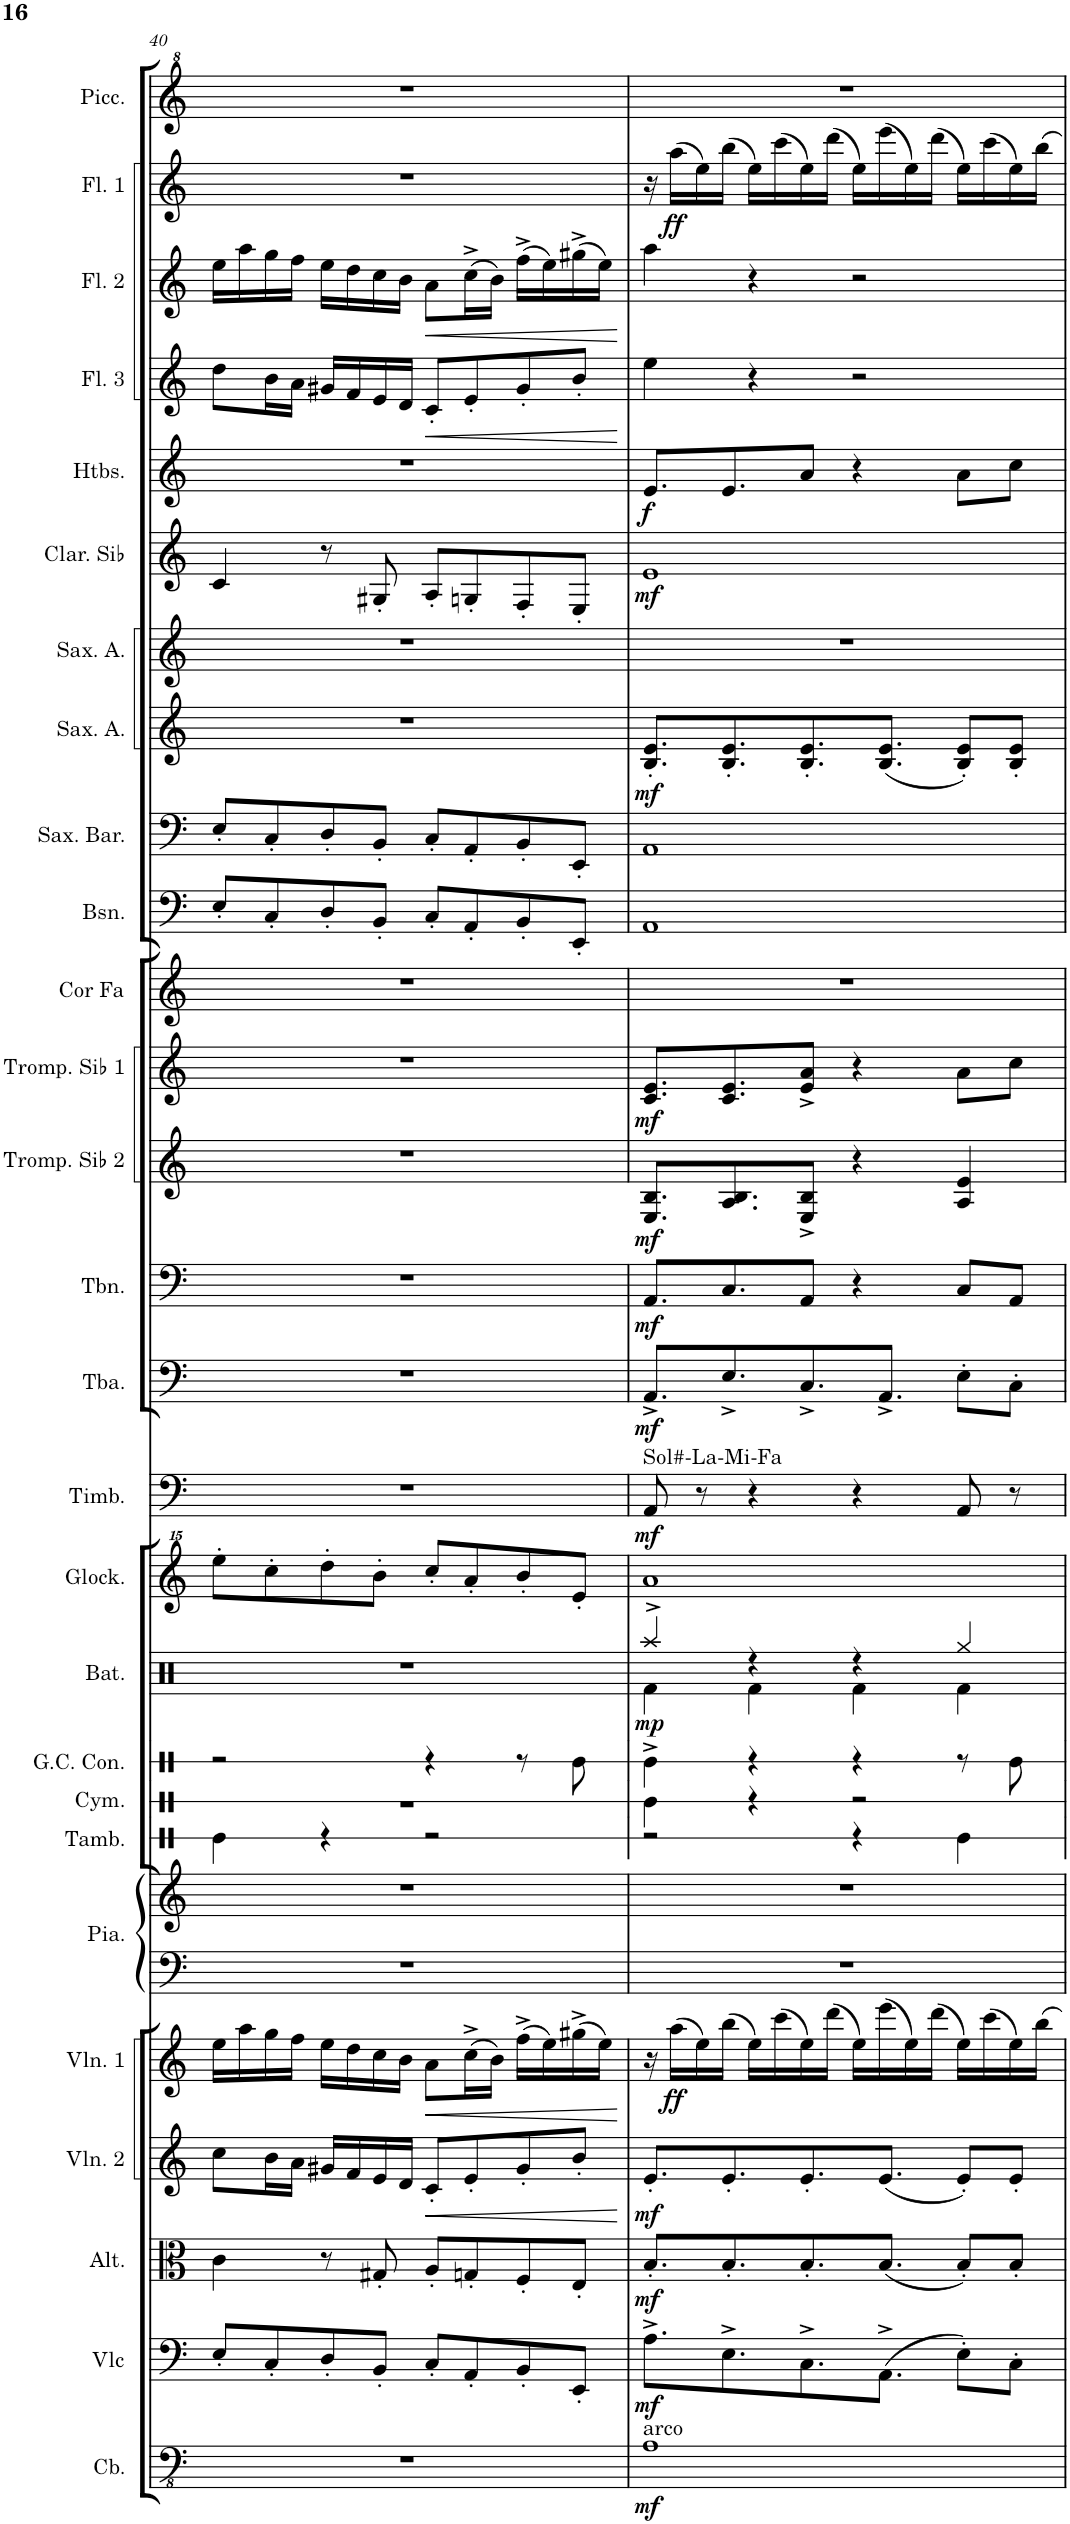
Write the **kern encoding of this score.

**kern	**dynam	**kern	**dynam	**kern	**dynam	**kern	**dynam	**kern	**dynam	**kern	**kern	**kern	**kern	**dynam	**kern	**kern	**dynam	**kern	**dynam	**kern	**dynam	**kern	**dynam	**kern	**dynam	**kern	**kern	**kern	**kern	**dynam	**kern	**kern	**dynam	**kern	**dynam	**kern	**dynam	**kern	**dynam	**kern	**dynam	**kern
*part25	*part25	*part24	*part24	*part23	*part23	*part22	*part22	*part21	*part21	*part20	*part20	*part19	*part18	*part18	*part17	*part16	*part16	*part15	*part15	*part14	*part14	*part13	*part13	*part12	*part12	*part11	*part10	*part9	*part8	*part8	*part7	*part6	*part6	*part5	*part5	*part4	*part4	*part3	*part3	*part2	*part2	*part1
*staff26	*staff26	*staff25	*staff25	*staff24	*staff24	*staff23	*staff23	*staff22	*staff22	*staff21	*staff20	*staff19	*staff18	*staff18	*staff17	*staff16	*staff16	*staff15	*staff15	*staff14	*staff14	*staff13	*staff13	*staff12	*staff12	*staff11	*staff10	*staff9	*staff8	*staff8	*staff7	*staff6	*staff6	*staff5	*staff5	*staff4	*staff4	*staff3	*staff3	*staff2	*staff2	*staff1
*I"Contrebasse	*	*I"Violoncelle	*	*I"Alto	*	*I"Violon 2	*	*I"Violon 1	*	*I"Piano	*	*I"Grosse caisse de concert	*I"Batterie	*	*I"Glockenspiel	*I"Timbales	*	*I"Tuba	*	*I"Trombone	*	*I"Trompette en Sib 2	*	*I"Trompette en Sib 1	*	*I"Cor en Fa	*I"Basson	*I"Saxophone Baryton	*I"Saxophone Alto	*	*I"Sax. Solo	*I"Clarinette en Sib	*	*I"Hautbois	*	*I"Flûte 3	*	*I"Flûte 2	*	*I"Flûte 1	*	*I"Piccolo
*I'Cb.	*	*I'Vlc	*	*I'Alt.	*	*I'Vln. 2	*	*I'Vln. 1	*	*I'Pia.	*	*I'G.C. Con.	*I'Bat.	*	*I'Glock.	*I'Timb.	*	*I'Tba.	*	*I'Tbn.	*	*I'Tromp. Sib 2	*	*I'Tromp. Sib 1	*	*I'Cor Fa	*I'Bsn.	*I'Sax. Bar.	*I'Sax. A.	*	*	*I'Clar. Sib	*	*I'Htbs.	*	*I'Fl. 3	*	*I'Fl. 2	*	*I'Fl. 1	*	*I'Picc.
!!LO:PB:g=z
*clefFv4	*	*clefF4	*	*clefC3	*	*clefG2	*	*clefG2	*	*clefF4	*clefG2	*clefX	*clefX	*	*clefG^^2	*clefF4	*	*clefF4	*	*clefF4	*	*clefG2	*	*clefG2	*	*clefG2	*clefF4	*clefF4	*clefG2	*	*clefG2	*clefG2	*	*clefG2	*	*clefG2	*	*clefG2	*	*clefG2	*	*clefG^2
*ITrd7c12	*	*	*	*	*	*	*	*	*	*	*	*	*	*	*	*	*	*	*	*	*	*ITrd1c2	*	*ITrd1c2	*	*ITrd4c7	*	*ITrd12c21	*ITrd5c9	*	*ITrd5c9	*ITrd1c2	*	*	*	*	*	*	*	*	*	*ITrd-7c-12
*k[]	*	*k[]	*	*k[]	*	*k[]	*	*k[]	*	*k[]	*k[]	*k[]	*k[]	*	*k[]	*k[]	*	*k[]	*	*k[]	*	*k[]	*	*k[]	*	*k[]	*k[]	*k[]	*k[]	*	*k[]	*k[]	*	*k[]	*	*k[]	*	*k[]	*	*k[]	*	*k[]
*M4/4	*	*M4/4	*	*M4/4	*	*M4/4	*	*M4/4	*	*M4/4	*M4/4	*M4/4	*M4/4	*	*M4/4	*M4/4	*	*M4/4	*	*M4/4	*	*M4/4	*	*M4/4	*	*M4/4	*M4/4	*M4/4	*M4/4	*	*M4/4	*M4/4	*	*M4/4	*	*M4/4	*	*M4/4	*	*M4/4	*	*M4/4
*met(c)	*	*met(c)	*	*met(c)	*	*met(c)	*	*met(c)	*	*met(c)	*met(c)	*met(c)	*met(c)	*	*met(c)	*met(c)	*	*met(c)	*	*met(c)	*	*met(c)	*	*met(c)	*	*met(c)	*met(c)	*met(c)	*met(c)	*	*met(c)	*met(c)	*	*met(c)	*	*met(c)	*	*met(c)	*	*met(c)	*	*met(c)
=40	=40	=40	=40	=40	=40	=40	=40	=40	=40	=40	=40	=40	=40	=40	=40	=40	=40	=40	=40	=40	=40	=40	=40	=40	=40	=40	=40	=40	=40	=40	=40	=40	=40	=40	=40	=40	=40	=40	=40	=40	=40	=40
1r	.	8E'/L	.	4c\	.	8cc\L	.	16ee\LL	.	1r	1r	2r	1r	.	8eeee'\L	1r	.	1r	.	1r	.	1r	.	1r	.	1r	8E'/L	8E'/L	1r	.	1r	4c/	.	1r	.	8dd\L	.	16ee\LL	.	1r	.	1r
.	.	.	.	.	.	.	.	16aa\	.	.	.	.	.	.	.	.	.	.	.	.	.	.	.	.	.	.	.	.	.	.	.	.	.	.	.	.	.	16aa\	.	.	.	.
.	.	8C'/	.	.	.	16b\L	.	16gg\	.	.	.	.	.	.	8cccc'\	.	.	.	.	.	.	.	.	.	.	.	8C'/	8C'/	.	.	.	.	.	.	.	16b\L	.	16gg\	.	.	.	.
.	.	.	.	.	.	16a\JJ	.	16ff\JJ	.	.	.	.	.	.	.	.	.	.	.	.	.	.	.	.	.	.	.	.	.	.	.	.	.	.	.	16a\JJ	.	16ff\JJ	.	.	.	.
.	.	8D'/	.	8r	.	16g#X/LL	.	16ee\LL	.	.	.	.	.	.	8dddd'\	.	.	.	.	.	.	.	.	.	.	.	8D'/	8D'/	.	.	.	8r	.	.	.	16g#X/LL	.	16ee\LL	.	.	.	.
.	.	.	.	.	.	16f/	.	16dd\	.	.	.	.	.	.	.	.	.	.	.	.	.	.	.	.	.	.	.	.	.	.	.	.	.	.	.	16f/	.	16dd\	.	.	.	.
.	.	8BB'/J	.	8G#X'/	.	16e/	.	16cc\	.	.	.	.	.	.	8bbb'\J	.	.	.	.	.	.	.	.	.	.	.	8BB'/J	8BB'/J	.	.	.	8G#X'/	.	.	.	16e/	.	16cc\	.	.	.	.
.	.	.	.	.	.	16d/JJ	.	16b\JJ	.	.	.	.	.	.	.	.	.	.	.	.	.	.	.	.	.	.	.	.	.	.	.	.	.	.	.	16d/JJ	.	16b\JJ	.	.	.	.
!	!	!	!	!	!	!	!LO:HP:b	!	!LO:HP:b	!	!	!	!	!	!	!	!	!	!	!	!	!	!	!	!	!	!	!	!	!	!	!	!	!	!	!	!LO:HP:b	!	!LO:HP:b	!	!	!
.	.	8C'/L	.	8A'/L	.	8c'/L	<	8a\L	<	.	.	4r	.	.	8cccc'/L	.	.	.	.	.	.	.	.	.	.	.	8C'/L	8C'/L	.	.	.	8A'/L	.	.	.	8c'/L	<	8a\L	<	.	.	.
.	.	8AA'/	.	8Gn'/	.	8e'/	.	(16cc^\L	.	.	.	.	.	.	8aaa'/	.	.	.	.	.	.	.	.	.	.	.	8AA'/	8AA'/	.	.	.	8Gn'/	.	.	.	8e'/	.	(16cc^\L	.	.	.	.
.	.	.	.	.	.	.	.	16b\JJ)	.	.	.	.	.	.	.	.	.	.	.	.	.	.	.	.	.	.	.	.	.	.	.	.	.	.	.	.	.	16b\JJ)	.	.	.	.
.	.	8BB'/	.	8F'/	.	8g#'/	.	(16ff^\LL	.	.	.	8r	.	.	8bbb'/	.	.	.	.	.	.	.	.	.	.	.	8BB'/	8BB'/	.	.	.	8F'/	.	.	.	8g#'/	.	(16ff^\LL	.	.	.	.
.	.	.	.	.	.	.	.	16ee\)	.	.	.	.	.	.	.	.	.	.	.	.	.	.	.	.	.	.	.	.	.	.	.	.	.	.	.	.	.	16ee\)	.	.	.	.
.	.	8EE'/J	.	8E'/J	.	8b'/J	.	(16gg#X^\	.	.	.	8Re\	.	.	8eee'/J	.	.	.	.	.	.	.	.	.	.	.	8EE'/J	8EE'/J	.	.	.	8E'/J	.	.	.	8b'/J	.	(16gg#X^\	.	.	.	.
.	.	.	.	.	.	.	.	16ee\JJ)	.	.	.	.	.	.	.	.	.	.	.	.	.	.	.	.	.	.	.	.	.	.	.	.	.	.	.	.	.	16ee\JJ)	.	.	.	.
.	.	.	.	.	.	.	[	.	[	.	.	.	.	.	.	.	.	.	.	.	.	.	.	.	.	.	.	.	.	.	.	.	.	.	.	.	[	.	[	.	.	.
=41	=41	=41	=41	=41	=41	=41	=41	=41	=41	=41	=41	=41	=41	=41	=41	=41	=41	=41	=41	=41	=41	=41	=41	=41	=41	=41	=41	=41	=41	=41	=41	=41	=41	=41	=41	=41	=41	=41	=41	=41	=41	=41
*	*	*	*	*	*	*	*	*	*	*	*	*	*^	*	*	*	*	*	*	*	*	*	*	*	*	*	*	*	*	*	*	*	*	*	*	*	*	*	*	*	*	*
!	!	!	!	!	!	!	!	!	!	!	!	!	!	!	!	!	!LO:TX:a:t=Sol#-La-Mi-Fa	!	!	!	!	!	!	!	!	!	!	!	!	!	!	!	!	!	!	!	!	!	!	!	!	!	!
!LO:TX:a:t=arco	!	!	!	!	!	!	!	!	!	!	!	!	!	!	!	!	!	!	!	!	!	!	!	!	!	!	!	!	!	!	!	!	!	!	!	!	!	!	!	!	!	!	!
!	!LO:DY:b	!	!LO:DY:b	!	!LO:DY:b	!	!LO:DY:b	!	!	!	!	!	!	!	!LO:DY:b	!	!	!LO:DY:b	!	!LO:DY:b	!	!LO:DY:b	!	!LO:DY:b	!	!LO:DY:b	!	!	!	!	!LO:DY:b	!	!	!LO:DY:b	!	!LO:DY:b	!	!	!	!	!	!	!
1AA	mf	8.A^\L	mf	8.B'/L	mf	8.e'/L	mf	16r	.	1r	1r	4Re^\	4Raa^/	4Rf\	mp	1aaa	8AA/	mf	8.AA^/L	mf	8.AA/L	mf	8.E/ 8.B/L	mf	8.c/ 8.e/L	mf	1r	1AA	1AA	8.B/' 8.e/'L	mf	1r	1e	mf	8.e/L	f	4ee\	.	4aa\	.	16r	.	1r
!	!	!	!	!	!	!	!	!	!LO:DY:b	!	!	!	!	!	!	!	!	!	!	!	!	!	!	!	!	!	!	!	!	!	!	!	!	!	!	!	!	!	!	!	!	!LO:DY:b	!
.	.	.	.	.	.	.	.	(16aa\LL	ff	.	.	.	.	.	.	.	.	.	.	.	.	.	.	.	.	.	.	.	.	.	.	.	.	.	.	.	.	.	.	.	(16aa\LL	ff	.
.	.	.	.	.	.	.	.	16ee\)	.	.	.	.	.	.	.	.	8r	.	.	.	.	.	.	.	.	.	.	.	.	.	.	.	.	.	.	.	.	.	.	.	16ee\)	.	.
.	.	8.E^\	.	8.B'/	.	8.e'/	.	(16bb\JJ	.	.	.	.	.	.	.	.	.	.	8.E^/	.	8.C/	.	8.A/ 8.B/	.	8.c/ 8.e/	.	.	.	.	8.B/' 8.e/'	.	.	.	.	8.e/	.	.	.	.	.	(16bb\JJ	.	.
.	.	.	.	.	.	.	.	16ee\LL)	.	.	.	4r	4r	4Rf\	.	.	4r	.	.	.	.	.	.	.	.	.	.	.	.	.	.	.	.	.	.	.	4r	.	4r	.	16ee\LL)	.	.
.	.	.	.	.	.	.	.	(16ccc\	.	.	.	.	.	.	.	.	.	.	.	.	.	.	.	.	.	.	.	.	.	.	.	.	.	.	.	.	.	.	.	.	(16ccc\	.	.
.	.	8.C^\	.	8.B'/	.	8.e'/	.	16ee\)	.	.	.	.	.	.	.	.	.	.	8.C^/	.	8AA/J	.	8E/^ 8B/^J	.	8e/^ 8a/^J	.	.	.	.	8.B/' 8.e/'	.	.	.	.	8a/J	.	.	.	.	.	16ee\)	.	.
.	.	.	.	.	.	.	.	(16ddd\JJ	.	.	.	.	.	.	.	.	.	.	.	.	.	.	.	.	.	.	.	.	.	.	.	.	.	.	.	.	.	.	.	.	(16ddd\JJ	.	.
.	.	.	.	.	.	.	.	16ee\LL)	.	.	.	4r	4r	4Rf\	.	.	4r	.	.	.	4r	.	4r	.	4r	.	.	.	.	.	.	.	.	.	4r	.	2r	.	2r	.	16ee\LL)	.	.
.	.	(8.AA^\J	.	(8.B/J	.	(8.e/J	.	(16eee\	.	.	.	.	.	.	.	.	.	.	8.AA^/J	.	.	.	.	.	.	.	.	.	.	(8.B/ 8.e/J	.	.	.	.	.	.	.	.	.	.	(16eee\	.	.
.	.	.	.	.	.	.	.	16ee\)	.	.	.	.	.	.	.	.	.	.	.	.	.	.	.	.	.	.	.	.	.	.	.	.	.	.	.	.	.	.	.	.	16ee\)	.	.
.	.	.	.	.	.	.	.	(16ddd\JJ	.	.	.	.	.	.	.	.	.	.	.	.	.	.	.	.	.	.	.	.	.	.	.	.	.	.	.	.	.	.	.	.	(16ddd\JJ	.	.
.	.	8E'\L)	.	8B'/L)	.	8e'/L)	.	16ee\LL)	.	.	.	8r	4Rgg/	4Rf\	.	.	8AA/	.	8E'\L	.	8C/L	.	4A/ 4e/	.	8a\L	.	.	.	.	8B/' 8e/'L)	.	.	.	.	8a\L	.	.	.	.	.	16ee\LL)	.	.
.	.	.	.	.	.	.	.	(16ccc\	.	.	.	.	.	.	.	.	.	.	.	.	.	.	.	.	.	.	.	.	.	.	.	.	.	.	.	.	.	.	.	.	(16ccc\	.	.
.	.	8C'\J	.	8B'/J	.	8e'/J	.	16ee\)	.	.	.	8Re\	.	.	.	.	8r	.	8C'\J	.	8AA/J	.	.	.	8cc\J	.	.	.	.	8B/' 8e/'J	.	.	.	.	8cc\J	.	.	.	.	.	16ee\)	.	.
.	.	.	.	.	.	.	.	16bb\JJ	.	.	.	.	.	.	.	.	.	.	.	.	.	.	.	.	.	.	.	.	.	.	.	.	.	.	.	.	.	.	.	.	16bb\JJ	.	.
*	*	*	*	*	*	*	*	*	*	*	*	*	*v	*v	*	*	*	*	*	*	*	*	*	*	*	*	*	*	*	*	*	*	*	*	*	*	*	*	*	*	*	*	*
=	=	=	=	=	=	=	=	=	=	=	=	=	=	=	=	=	=	=	=	=	=	=	=	=	=	=	=	=	=	=	=	=	=	=	=	=	=	=	=	=	=	=
*-	*-	*-	*-	*-	*-	*-	*-	*-	*-	*-	*-	*-	*-	*-	*-	*-	*-	*-	*-	*-	*-	*-	*-	*-	*-	*-	*-	*-	*-	*-	*-	*-	*-	*-	*-	*-	*-	*-	*-	*-	*-	*-
